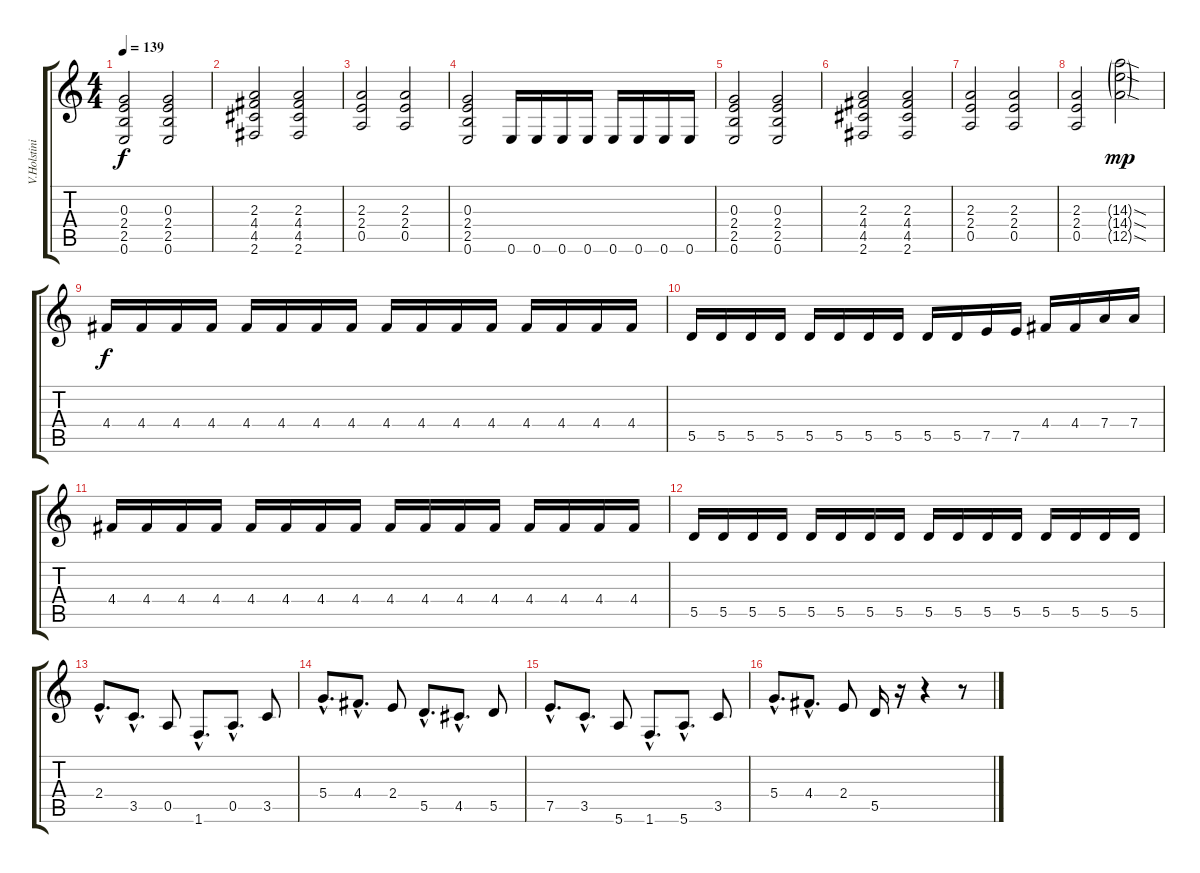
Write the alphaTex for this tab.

\track ("V.Holstinin" "V.Holstini") {instrument distortionguitar}
\staff {score tabs}
\tuning (E4 B3 G3 D3 A2 E2) {hide}
\ts (4 4)
\tempo 139
\clef g2
\ks c
(0.3 2.4 2.5 0.6).2{dy f} (0.3 2.4 2.5 0.6).2 |
(2.3 4.4 4.5 2.6).2 (2.3 4.4 4.5 2.6).2 |
(2.3 2.4 0.5).2 (2.3 2.4 0.5).2 |
(0.3 2.4 2.5 0.6).2 0.6.16 0.6.16 0.6.16 0.6.16 0.6.16 0.6.16 0.6.16 0.6.16 |
(0.3 2.4 2.5 0.6).2 (0.3 2.4 2.5 0.6).2 |
(2.3 4.4 4.5 2.6).2 (2.3 4.4 4.5 2.6).2 |
(2.3 2.4 0.5).2 (2.3 2.4 0.5).2 |
(2.3 2.4 0.5).2 (14.3{sod g} 14.4{sod g} 12.5{sod g}).2{dy mp} |
4.4.16{dy f} 4.4.16 4.4.16 4.4.16 4.4.16 4.4.16 4.4.16 4.4.16 4.4.16 4.4.16 4.4.16 4.4.16 4.4.16 4.4.16 4.4.16 4.4.16 |
5.5.16 5.5.16 5.5.16 5.5.16 5.5.16 5.5.16 5.5.16 5.5.16 5.5.16 5.5.16 7.5.16 7.5.16 4.4.16 4.4.16 7.4.16 7.4.16 |
4.4.16 4.4.16 4.4.16 4.4.16 4.4.16 4.4.16 4.4.16 4.4.16 4.4.16 4.4.16 4.4.16 4.4.16 4.4.16 4.4.16 4.4.16 4.4.16 |
5.5.16 5.5.16 5.5.16 5.5.16 5.5.16 5.5.16 5.5.16 5.5.16 5.5.16 5.5.16 5.5.16 5.5.16 5.5.16 5.5.16 5.5.16 5.5.16 |
2.4{hac}.8{d} 3.5{hac}.8{d} 0.5.8 1.6{hac}.8{d} 0.5{hac}.8{d} 3.5.8 |
5.4{hac}.8{d} 4.4{hac}.8{d} 2.4.8 5.5{hac}.8{d} 4.5{hac}.8{d} 5.5.8 |
7.5{hac}.8{d} 3.5{hac}.8{d} 5.6.8 1.6{hac}.8{d} 5.6{hac}.8{d} 3.5.8 |
5.4{hac}.8{d} 4.4{hac}.8{d} 2.4.8 5.5.16 r.16 r.4 r.8
